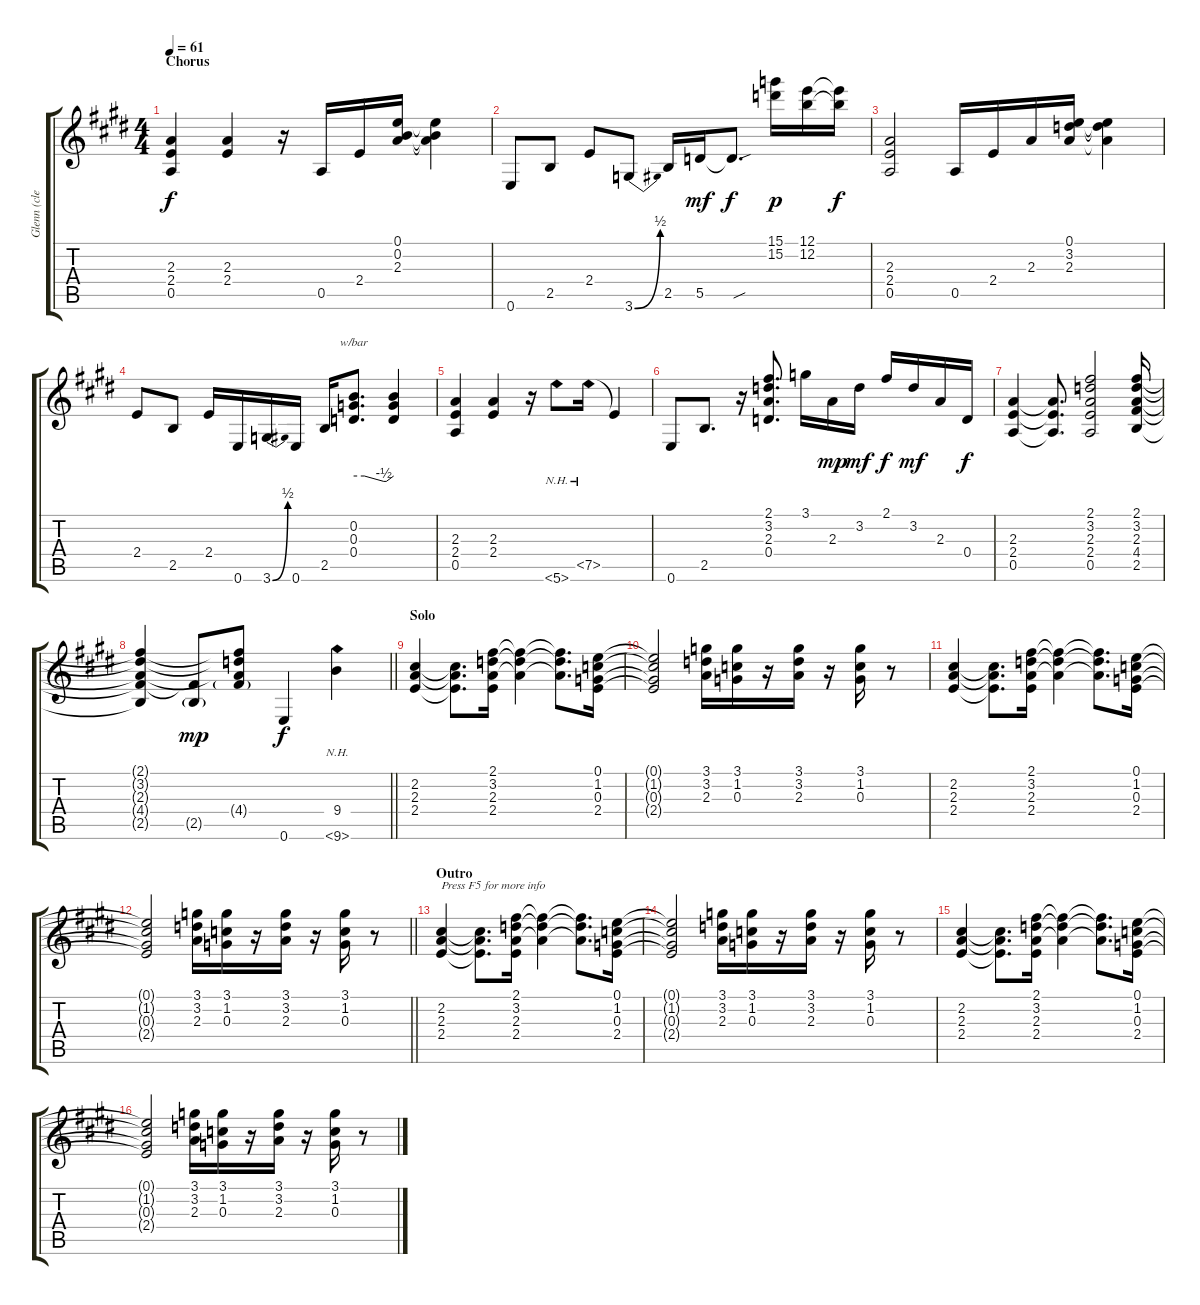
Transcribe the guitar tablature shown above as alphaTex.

\track ("Glenn (clean)" "Glenn (cle") {instrument electricguitarjazz}
\staff {score tabs}
\tuning (E4 B3 G3 D3 A2 E2) {hide}
\ts (4 4)
\section ("" "Chorus")
\tempo 61
\clef g2
\ks e
(2.3 2.4 0.5).4{dy f} (2.3 2.4).4 r.16 0.5.16 2.4.16 (0.1 0.2 2.3).16 (0.1{t} 0.2{t} 2.3{t}).4 |
0.6.8 2.5.8 2.4.8 3.6{be (bend 0 0 60 2)}.8 2.5.16 5.5.16{dy mf} 5.5{sou t}.8{d dy f} (15.1 15.2).16{dy p} (12.1 12.2).16 (12.1{t} 12.2{t}).16{dy f} |
(2.3 2.4 0.5).2 0.5.16 2.4.16 2.3.16 (0.1 3.2 2.3).16 (0.1{t} 3.2{t} 2.3{t}).4 |
2.4.8 2.5.8 2.4.16 0.6.16 3.6{be (bend 0 0 60 2)}.16 0.6.16 2.5.16 (0.2 0.3 0.4).8{d tbe (custom default 0 0 16 0 45 -2 49 -2 60 0)} (0.2{t} 0.3{t} 0.4{t}).4 |
(2.3 2.4 0.5).4 (2.3 2.4).4 r.16 5.6{nh}.8 7.5{nh}.16 7.5{t}.4 |
0.6.8 2.5.8{d} r.16 (2.1 3.2 2.3 0.4).8{d} 3.1.16 2.3.16{dy mp} 3.2.16{dy mf} 2.1.16{dy f} 3.2.16{dy mf} 2.3.16 0.4.16{dy f} |
(2.3 2.4 0.5).4 (2.3{t} 2.4{t} 0.5{t}).8{d} (2.1 3.2 2.3 2.4 0.5).2 (2.1 3.2 2.3 4.4 2.5).16 |
\barLineRight lightlight
(2.1{t} 3.2{t} 2.3{t} 4.4{t} 2.5{t}).4 (4.4{t} 2.5{g}).8{dy mp} (2.1{t} 3.2{t} 2.3{t} 4.4{g}).8 0.6.4{dy f} (9.4 9.6{nh}).4 |
\section ("" "Solo")
(2.2 2.3 2.4).4 (2.2{t} 2.3{t} 2.4{t}).8{d} (2.1 3.2 2.3 2.4).16 (2.1{t} 3.2{t} 2.3{t}).4 (2.1{t} 3.2{t} 2.3{t}).8{d} (0.1 1.2 0.3 2.4).16 |
(0.1{t} 1.2{t} 0.3{t} 2.4{t}).2 (3.1 3.2 2.3).16 (3.1 1.2 0.3).16 r.16 (3.1 3.2 2.3).16 r.16 (3.1 1.2 0.3).16 r.8 |
(2.2 2.3 2.4).4 (2.2{t} 2.3{t} 2.4{t}).8{d} (2.1 3.2 2.3 2.4).16 (2.1{t} 3.2{t} 2.3{t}).4 (2.1{t} 3.2{t} 2.3{t}).8{d} (0.1 1.2 0.3 2.4).16 |
\barLineRight lightlight
(0.1{t} 1.2{t} 0.3{t} 2.4{t}).2 (3.1 3.2 2.3).16 (3.1 1.2 0.3).16 r.16 (3.1 3.2 2.3).16 r.16 (3.1 1.2 0.3).16 r.8 |
\section ("" "Outro")
(2.2 2.3 2.4).4{txt "Press F5 for more info"} (2.2{t} 2.3{t} 2.4{t}).8{d} (2.1 3.2 2.3 2.4).16 (2.1{t} 3.2{t} 2.3{t}).4 (2.1{t} 3.2{t} 2.3{t}).8{d} (0.1 1.2 0.3 2.4).16 |
(0.1{t} 1.2{t} 0.3{t} 2.4{t}).2 (3.1 3.2 2.3).16 (3.1 1.2 0.3).16 r.16 (3.1 3.2 2.3).16 r.16 (3.1 1.2 0.3).16 r.8 |
(2.2 2.3 2.4).4 (2.2{t} 2.3{t} 2.4{t}).8{d} (2.1 3.2 2.3 2.4).16 (2.1{t} 3.2{t} 2.3{t}).4 (2.1{t} 3.2{t} 2.3{t}).8{d} (0.1 1.2 0.3 2.4).16 |
(0.1{t} 1.2{t} 0.3{t} 2.4{t}).2 (3.1 3.2 2.3).16 (3.1 1.2 0.3).16 r.16 (3.1 3.2 2.3).16 r.16 (3.1 1.2 0.3).16 r.8
